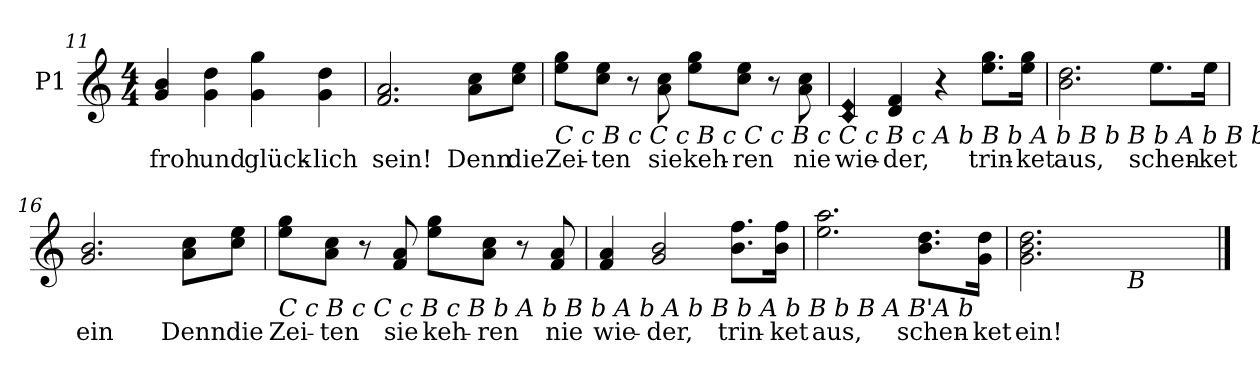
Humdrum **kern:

**kern	**text
*part1	*part1
*staff1	*staff1
*I"P1	*
*	*
*k[]	*
*C:	*
*M4/4	*
=11	=11
!	!LO:LY:b:color=#000000
4gi/ 4bi	froh
!	!LO:LY:b:color=#000000
4gi\ 4ddi	und
!	!LO:LY:b:color=#000000
4gi\ 4ggi	glück-
!	!LO:LY:b:color=#000000
4gi\ 4ddi	-lich
=12	=12
!	!LO:LY:b:color=#000000
2.fi/ 2.ai	sein!
!	!LO:LY:b:color=#000000
8ai\ 8cciL	Denn
!	!LO:LY:b:color=#000000
8cci\ 8eeiJ	die
!!LO:LB:g=z
=13	=13
!LO:TX:b:i:t=C    c     B    c     C    c      B    c        C    c  B   c  C  c   B  c          A b B b A b B b          B b A b B b A     b	!
!	!LO:LY:b:color=#000000
8eei\ 8ggiL	Zei-
!	!LO:LY:b:color=#000000
8cci\ 8eeiJ	-ten
8r	.
!	!LO:LY:b:color=#000000
8ai\ 8cci	sie
!	!LO:LY:b:color=#000000
8eei\ 8ggiL	keh-
!	!LO:LY:b:color=#000000
8cci\ 8eeiJ	-ren
8r	.
!	!LO:LY:b:color=#000000
8ai\ 8cci	nie
=14	=14
!LO:N:n=1:head=diamond	!
!LO:N:n=2:head=diamond	!
!	!LO:LY:b:color=#000000
4ci/ 4ei	wie-
!	!LO:LY:b:color=#000000
4di/ 4fi	-der,
4r	.
!	!LO:LY:b:color=#000000
8.eei\ 8.ggiL	trin-
!	!LO:LY:b:color=#000000
16eei\ 16ggiJk	-ket
=15	=15
!	!LO:LY:b:color=#000000
2.bi\ 2.ddi	aus,
!	!LO:LY:b:color=#000000
8.eei\L	schen-
!	!LO:LY:b:color=#000000
16eei\Jk	-ket
=16	=16
!	!LO:LY:b:color=#000000
2.gi/ 2.bi	ein
!	!LO:LY:b:color=#000000
8ai\ 8cciL	Denn
!	!LO:LY:b:color=#000000
8cci\ 8eeiJ	die
!!LO:LB:g=z
=17	=17
!LO:TX:b:i:t=C     c      B     c      C     c      B      c      B   b    A  b  B   b  A   b          A b B b A  b  B   b          B A B'A b	!
!	!LO:LY:b:color=#000000
8eei\ 8ggiL	Zei-
!	!LO:LY:b:color=#000000
8ai\ 8cciJ	-ten
8r	.
!	!LO:LY:b:color=#000000
8fi/ 8ai	sie
!	!LO:LY:b:color=#000000
8eei\ 8ggiL	keh-
!	!LO:LY:b:color=#000000
8ai\ 8cciJ	-ren
8r	.
!	!LO:LY:b:color=#000000
8fi/ 8ai	nie
=18	=18
!	!LO:LY:b:color=#000000
4fi/ 4ai	wie-
!	!LO:LY:b:color=#000000
2gi/ 2bi	-der,
!	!LO:LY:b:color=#000000
8.bi\ 8.ffiL	trin-
!	!LO:LY:b:color=#000000
16bi\ 16ffiJk	-ket
=19	=19
!	!LO:LY:b:color=#000000
2.eei\ 2.aai	aus,
!	!LO:LY:b:color=#000000
8.bi\ 8.ddiL	schen-
!	!LO:LY:b:color=#000000
16gi\ 16ddiJk	-ket
=20	=20
!	!LO:LY:b:color=#000000
*^	*
2.gi\ 2.bi 2.ddi	4ryy	ein!
.	8ryy	.
.	64ryy	.
.	128ryy	.
.	256ryy	.
.	1024ryy	.
!	!LO:TX:b:i:t=B	!
.	4ryy	.
.	16ryy	.
.	32ryy	.
.	512.ryy	.
*v	*v	*
==	==
*-	*-
